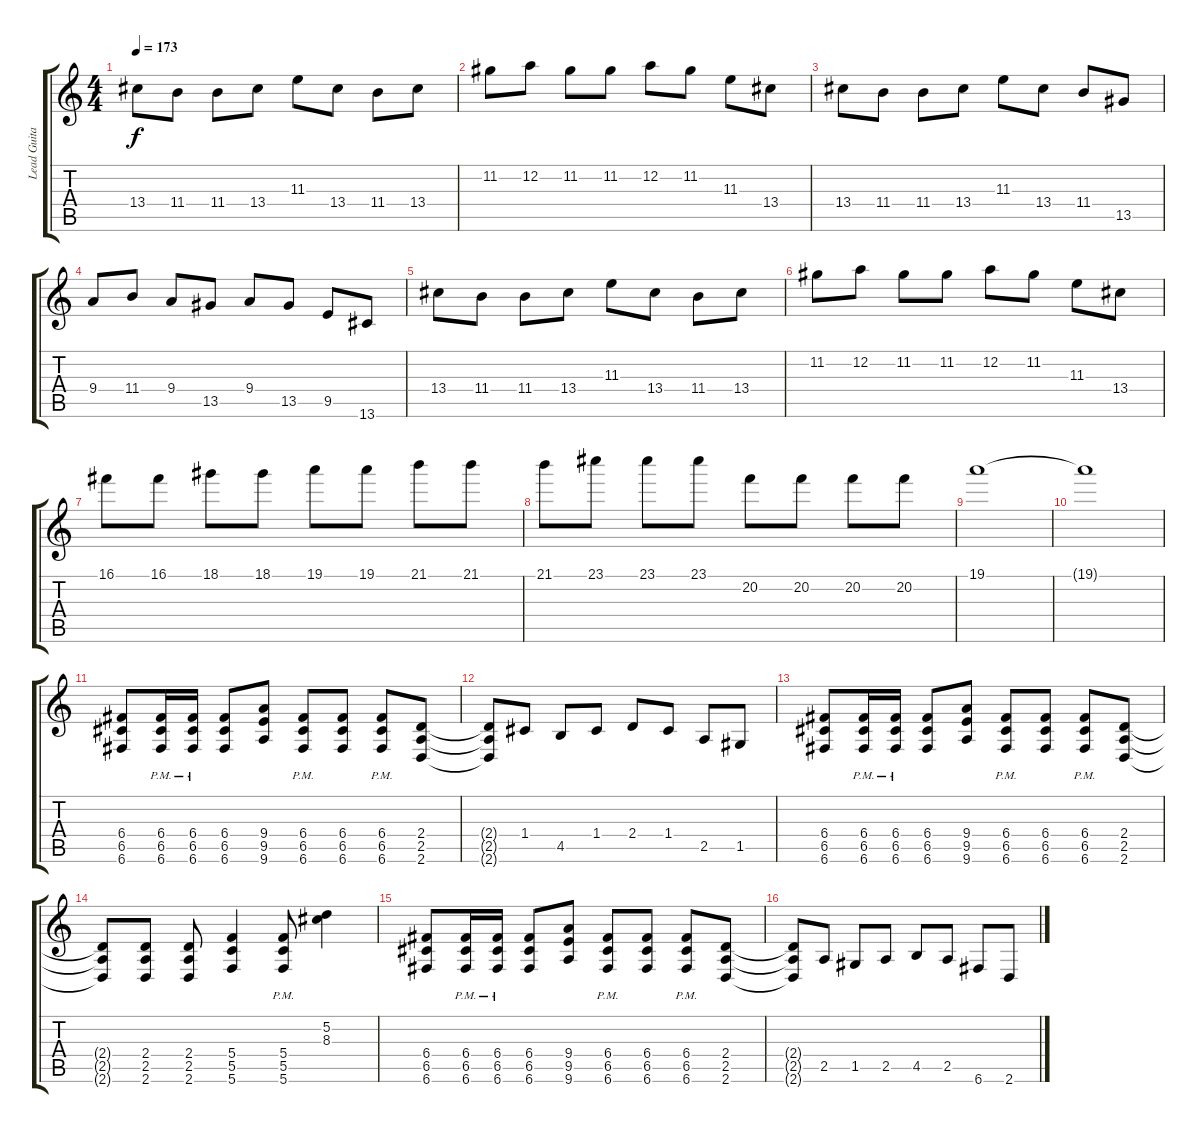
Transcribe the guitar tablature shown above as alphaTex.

\track ("Lead Guitar" "Lead Guita") {instrument distortionguitar}
\staff {score tabs}
\tuning (D4 A3 F3 C3 G2 C2) {hide}
\ts (4 4)
\tempo 173
\clef g2
\ks c
13.4.8{dy f} 11.4.8 11.4.8 13.4.8 11.3.8 13.4.8 11.4.8 13.4.8 |
11.2.8 12.2.8 11.2.8 11.2.8 12.2.8 11.2.8 11.3.8 13.4.8 |
13.4.8 11.4.8 11.4.8 13.4.8 11.3.8 13.4.8 11.4.8 13.5.8 |
9.4.8 11.4.8 9.4.8 13.5.8 9.4.8 13.5.8 9.5.8 13.6.8 |
13.4.8 11.4.8 11.4.8 13.4.8 11.3.8 13.4.8 11.4.8 13.4.8 |
11.2.8 12.2.8 11.2.8 11.2.8 12.2.8 11.2.8 11.3.8 13.4.8 |
16.1.8 16.1.8 18.1.8 18.1.8 19.1.8 19.1.8 21.1.8 21.1.8 |
21.1.8 23.1.8 23.1.8 23.1.8 20.2.8 20.2.8 20.2.8 20.2.8 |
19.1.1 |
19.1{t}.1 |
(6.4 6.5 6.6).8 (6.4{pm} 6.5{pm} 6.6{pm}).16 (6.4{pm} 6.5{pm} 6.6{pm}).16 (6.4 6.5 6.6).8 (9.4 9.5 9.6).8 (6.4{pm} 6.5{pm} 6.6{pm}).8 (6.4 6.5 6.6).8 (6.4{pm} 6.5{pm} 6.6{pm}).8 (2.4 2.5 2.6).8 |
(2.4{t} 2.5{t} 2.6{t}).8 1.4.8 4.5.8 1.4.8 2.4.8 1.4.8 2.5.8 1.5.8 |
(6.4 6.5 6.6).8 (6.4{pm} 6.5{pm} 6.6{pm}).16 (6.4{pm} 6.5{pm} 6.6{pm}).16 (6.4 6.5 6.6).8 (9.4 9.5 9.6).8 (6.4{pm} 6.5{pm} 6.6{pm}).8 (6.4 6.5 6.6).8 (6.4{pm} 6.5{pm} 6.6{pm}).8 (2.4 2.5 2.6).8 |
(2.4{t} 2.5{t} 2.6{t}).8 (2.4 2.5 2.6).8 (2.4 2.5 2.6).8 (5.4 5.5 5.6).4 (5.4{pm} 5.5{pm} 5.6{pm}).8 (5.2 8.3).4 |
(6.4 6.5 6.6).8 (6.4{pm} 6.5{pm} 6.6{pm}).16 (6.4{pm} 6.5{pm} 6.6{pm}).16 (6.4 6.5 6.6).8 (9.4 9.5 9.6).8 (6.4{pm} 6.5{pm} 6.6{pm}).8 (6.4 6.5 6.6).8 (6.4{pm} 6.5{pm} 6.6{pm}).8 (2.4 2.5 2.6).8 |
(2.4{t} 2.5{t} 2.6{t}).8 2.5.8 1.5.8 2.5.8 4.5.8 2.5.8 6.6.8 2.6.8
